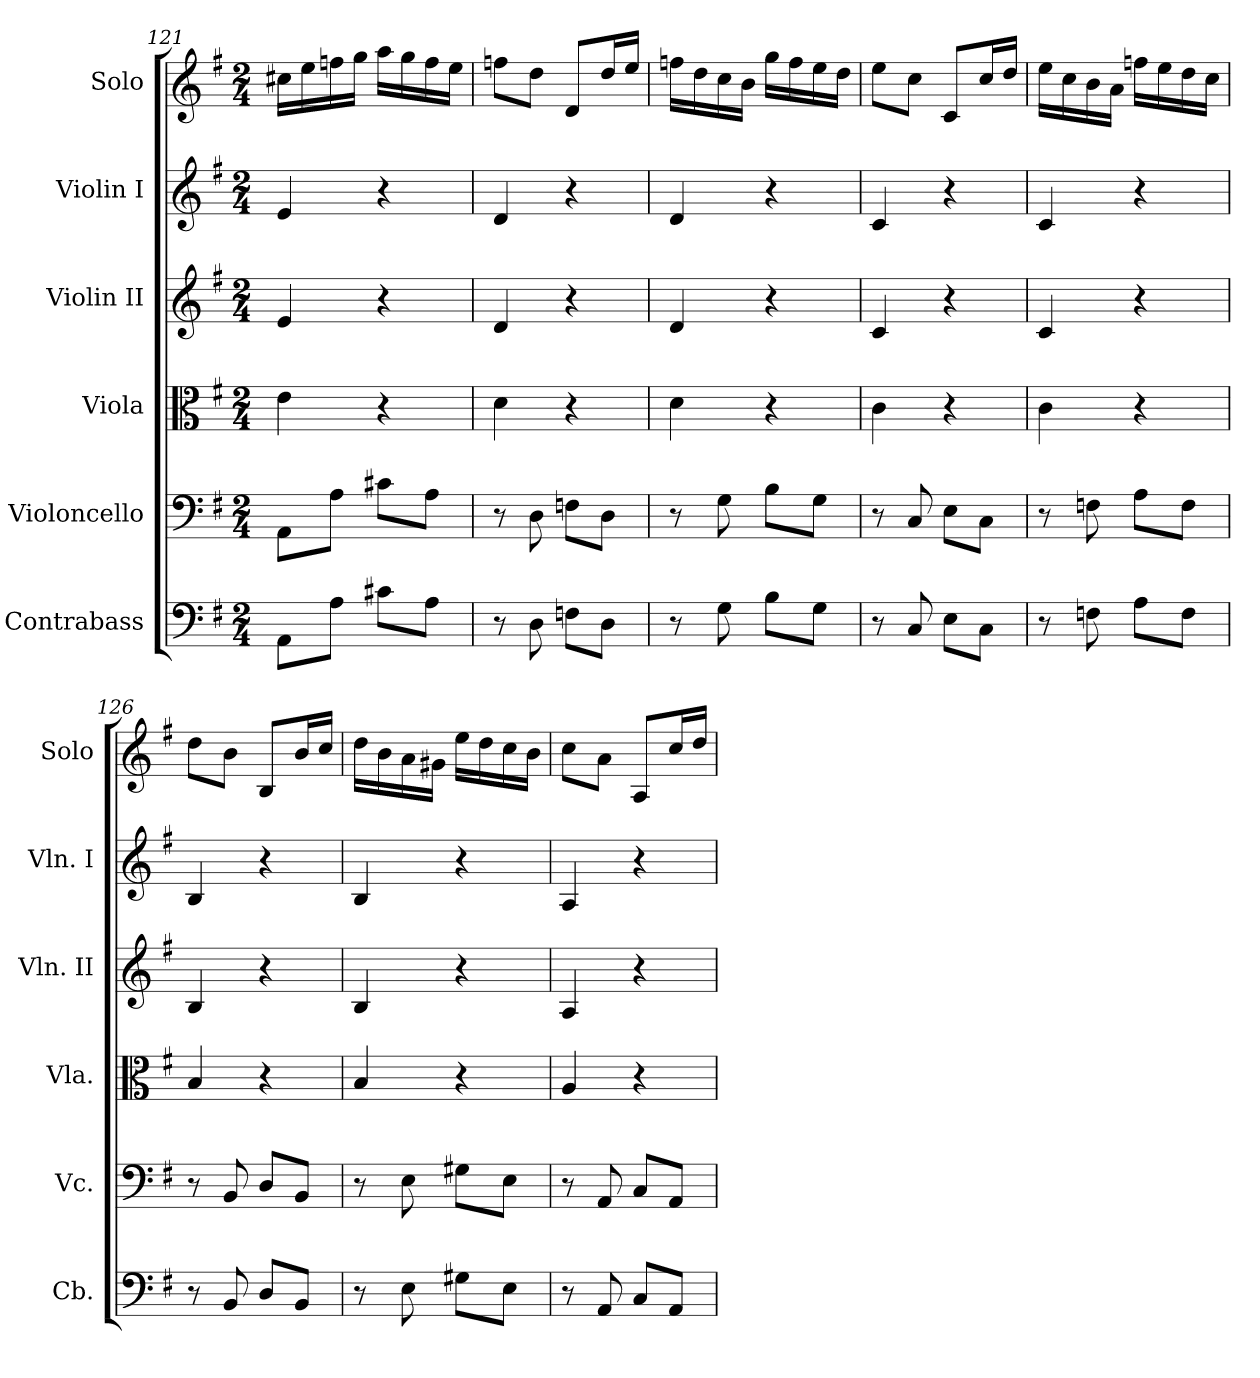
**kern	**kern	**kern	**kern	**kern	**kern
*part6	*part5	*part4	*part3	*part2	*part1
*staff6	*staff5	*staff4	*staff3	*staff2	*staff1
*I"Contrabass	*I"Violoncello	*I"Viola	*I"Violin II	*I"Violin I	*I"Solo
*I'Cb.	*I'Vc.	*I'Vla.	*I'Vln. II	*I'Vln. I	*I'Solo
!!LO:PB:g=z
*clefF4	*clefF4	*clefC3	*clefG2	*clefG2	*clefG2
*ITrd7c12	*	*	*	*	*
*k[f#]	*k[f#]	*k[f#]	*k[f#]	*k[f#]	*k[f#]
*M2/4	*M2/4	*M2/4	*M2/4	*M2/4	*M2/4
=121	=121	=121	=121	=121	=121
8AAA\L	8AA\L	4e\	4e/	4e/	16cc#X\LL
.	.	.	.	.	16ee\
8AA\J	8A\J	.	.	.	16ffn\
.	.	.	.	.	16gg\JJ
8C#X\L	8c#X\L	4r	4r	4r	16aa\LL
.	.	.	.	.	16gg\
8AA\J	8A\J	.	.	.	16ff\
.	.	.	.	.	16ee\JJ
=122	=122	=122	=122	=122	=122
8r	8r	4d\	4d/	4d/	8ffn\L
8DD\	8D\	.	.	.	8dd\J
8FFn\L	8Fn\L	4r	4r	4r	8d/L
8DD\J	8D\J	.	.	.	16dd/L
.	.	.	.	.	16ee/JJ
=123	=123	=123	=123	=123	=123
8r	8r	4d\	4d/	4d/	16ffn\LL
.	.	.	.	.	16dd\
8GG\	8G\	.	.	.	16cc\
.	.	.	.	.	16b\JJ
8BB\L	8B\L	4r	4r	4r	16gg\LL
.	.	.	.	.	16ff\
8GG\J	8G\J	.	.	.	16ee\
.	.	.	.	.	16dd\JJ
=124	=124	=124	=124	=124	=124
8r	8r	4c\	4c/	4c/	8ee\L
8CC/	8C/	.	.	.	8cc\J
8EE\L	8E\L	4r	4r	4r	8c/L
8CC\J	8C\J	.	.	.	16cc/L
.	.	.	.	.	16dd/JJ
=125	=125	=125	=125	=125	=125
8r	8r	4c\	4c/	4c/	16ee\LL
.	.	.	.	.	16cc\
8FFn\	8Fn\	.	.	.	16b\
.	.	.	.	.	16a\JJ
8AA\L	8A\L	4r	4r	4r	16ffn\LL
.	.	.	.	.	16ee\
8FF\J	8F\J	.	.	.	16dd\
.	.	.	.	.	16cc\JJ
=126	=126	=126	=126	=126	=126
8r	8r	4B/	4B/	4B/	8dd\L
8BBB/	8BB/	.	.	.	8b\J
8DD/L	8D/L	4r	4r	4r	8B/L
8BBB/J	8BB/J	.	.	.	16b/L
.	.	.	.	.	16cc/JJ
!!LO:PB:g=z
=127	=127	=127	=127	=127	=127
8r	8r	4B/	4B/	4B/	16dd\LL
.	.	.	.	.	16b\
8EE\	8E\	.	.	.	16a\
.	.	.	.	.	16g#X\JJ
8GG#X\L	8G#X\L	4r	4r	4r	16ee\LL
.	.	.	.	.	16dd\
8EE\J	8E\J	.	.	.	16cc\
.	.	.	.	.	16b\JJ
=128	=128	=128	=128	=128	=128
8r	8r	4A/	4A/	4A/	8cc\L
8AAA/	8AA/	.	.	.	8a\J
8CC/L	8C/L	4r	4r	4r	8A/L
8AAA/J	8AA/J	.	.	.	16cc/L
.	.	.	.	.	16dd/JJ
=	=	=	=	=	=
*-	*-	*-	*-	*-	*-
